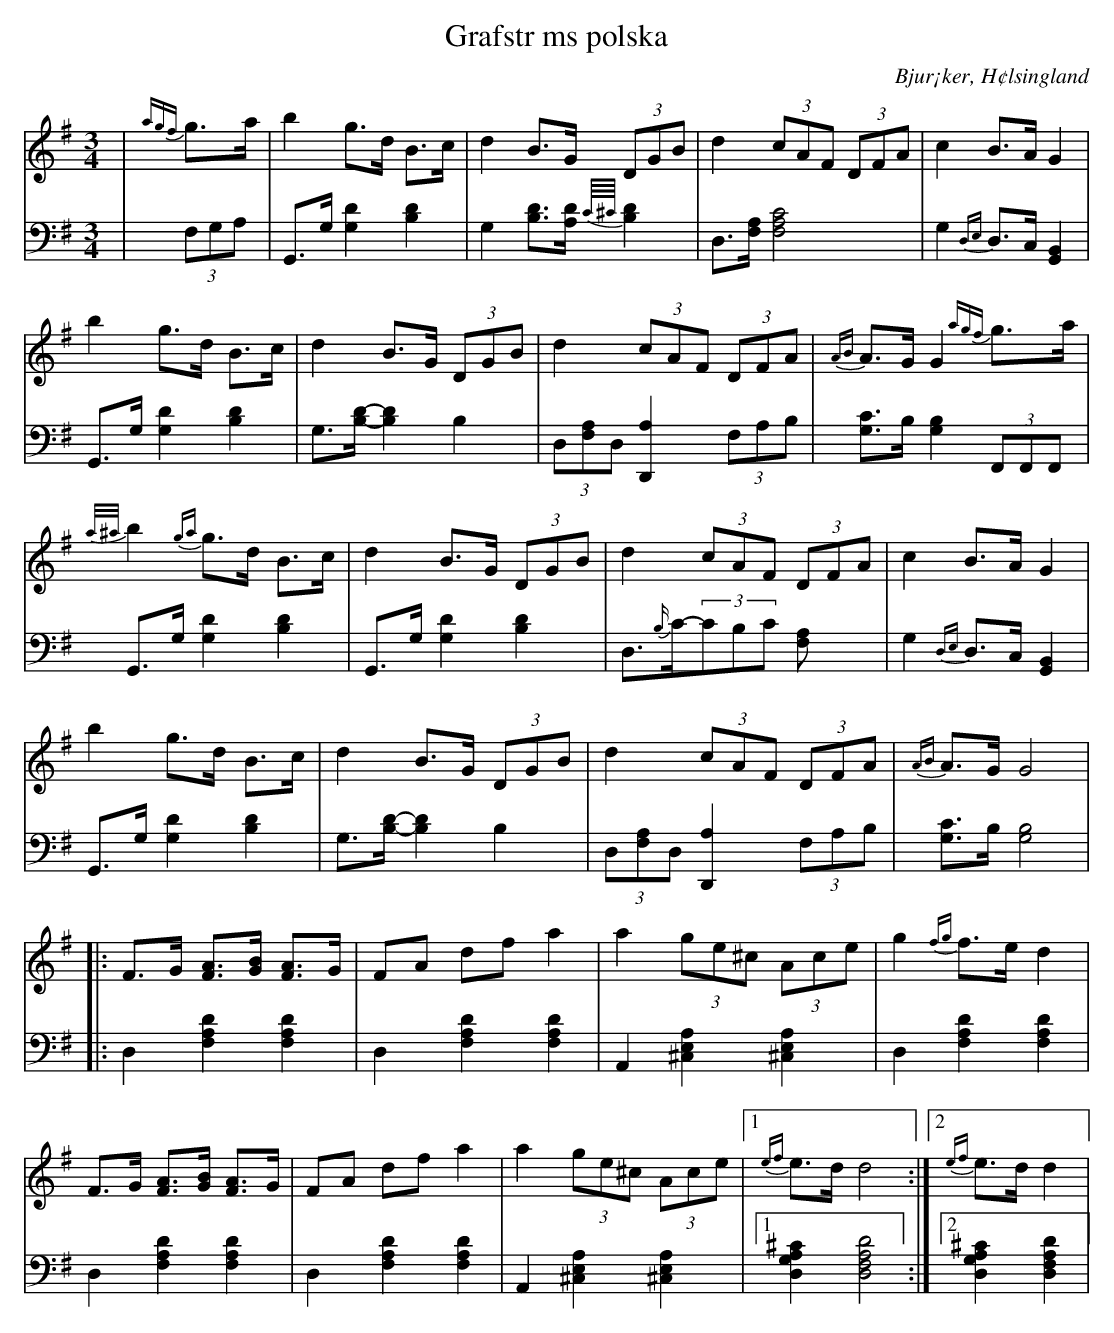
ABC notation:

X:1
T: Grafstr ms polska
O: Bjur¡ker, H¢lsingland
M: 3/4
L: 1/8
K: G
V:1
V:2
V: 1
|{agf}g>a|b2 g>d B>c|d2 B>G (3DGB|d2 (3cAF (3DFA|c2 B>A G2|
b2 g>d B>c|d2 B>G (3DGB|d2 (3cAF (3DFA|{AB}A>G G2 {agf}g>a|
{a/^a/}b2 {ga}g>d B>c|d2 B>G (3DGB|d2 (3cAF (3DFA|c2 B>A G2|
b2 g>d B>c|d2 B>G (3DGB|d2 (3cAF (3DFA|{AB}A>G G4|
|:F>G [FA]>[GB] [FA]>G |FA df a2 |a2 (3ge^c (3Ace |g2 {fg}f>e d2 |
F>G [FA]>[GB] [FA]>G |FA df a2 |a2 (3ge^c (3Ace |1 {ef}e>d d4:|2 {ef}e>d d2|
V:2 clef=bass
|(3F,G,A, | G,,>G, [G,2D2] [B,2D2]|G,2 [B,D]>[A,D] {C//^C//}[B,D]2|D,>[F,A,] [F,4A,4C4]| G,2 {D,E,}D,>C, [G,,2B,,2]|
 G,,>G, [G,2D2] [B,2D2]|G,>[B,D]-[B,2D2] B,2|(3D,[F,A,]D, [D,,2A,2] (3F,A,B,| [G,C]>B, [G,2B,2](3F,,F,,F,,|
G,,>G, [G,2D2] [B,2D2]|G,,>G, [G,2D2] [B,2D2]|D,>{B,/}C-(3CB,C [F,2A,]| G,2 {D,E,}D,>C, [G,,2B,,2]|
 G,,>G, [G,2D2] [B,2D2]|G,>[B,D]-[B,2D2] B,2|(3D,[F,A,]D, [D,,2A,2] (3F,A,B,| [G,C]>B, [G,4B,4]|
|:D,2 [F,2A,2D2] [F,2A,2D2]|D,2 [F,2A,2D2] [F,2A,2D2]| A,,2 [^C,2E,2A,2] [^C,2E,2A,2]|D,2 [F,2A,2D2] [F,2A,2D2] |
D,2 [F,2A,2D2] [F,2A,2D2] | D,2 [F,2A,2D2] [F,2A,2D2] | A,,2 [^C,2E,2A,2] [^C,2E,2A,2]|1 [D,2G,2A,2^C2] [D,4F,4A,4D4]:|2 [D,2G,2A,2^C2] [D,2F,2A,2D2]|
